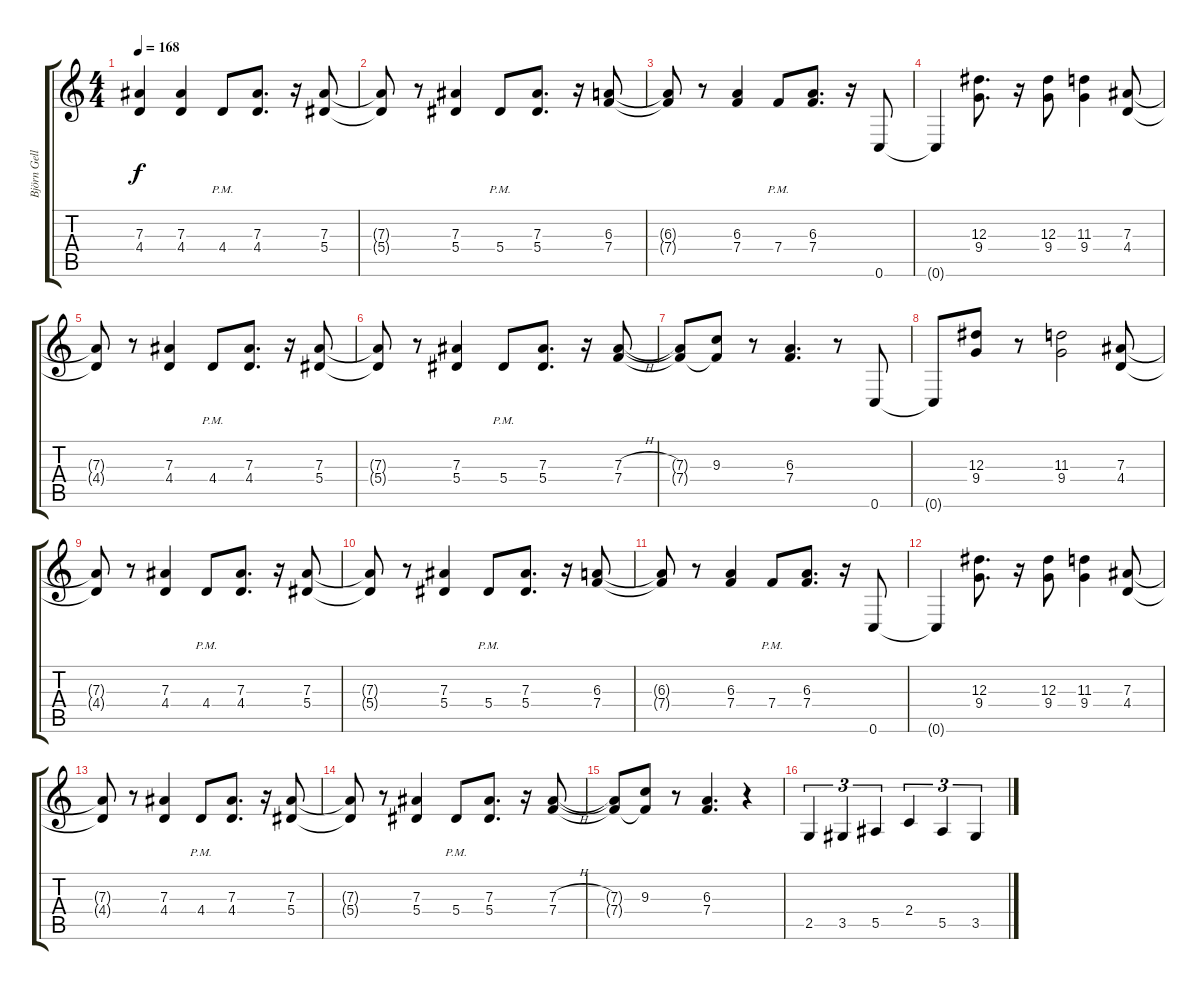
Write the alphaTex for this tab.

\track ("Björn Gellotte" "Björn Gell") {instrument distortionguitar}
\staff {score tabs}
\tuning (C4 G3 Eb3 Bb2 F2 C2) {hide}
\ts (4 4)
\tempo 168
\clef g2
\ks c
(7.3 4.4).4{dy f balance 8} (7.3 4.4).4 4.4{pm}.8 (7.3 4.4).8{d} r.16 (7.3 5.4).8 |
(7.3{t} 5.4{t}).8 r.8 (7.3 5.4).4 5.4{pm}.8 (7.3 5.4).8{d} r.16 (6.3 7.4).8 |
(6.3{t} 7.4{t}).8 r.8 (6.3 7.4).4 7.4{pm}.8 (6.3 7.4).8{d} r.16 0.6.8 |
0.6{t}.4 (12.3 9.4).8{d} r.16 (12.3 9.4).8 (11.3 9.4).4 (7.3 4.4).8 |
(7.3{t} 4.4{t}).8 r.8 (7.3 4.4).4 4.4{pm}.8 (7.3 4.4).8{d} r.16 (7.3 5.4).8 |
(7.3{t} 5.4{t}).8 r.8 (7.3 5.4).4 5.4{pm}.8 (7.3 5.4).8{d} r.16 (7.3{h} 7.4).8 |
(7.3{t} 7.4{t}).8 (9.3 7.4{t}).8 r.8 (6.3 7.4).4{d} r.8 0.6.8 |
0.6{t}.8 (12.3 9.4).8 r.8 (11.3 9.4).2 (7.3 4.4).8 |
(7.3{t} 4.4{t}).8 r.8 (7.3 4.4).4 4.4{pm}.8 (7.3 4.4).8{d} r.16 (7.3 5.4).8 |
(7.3{t} 5.4{t}).8 r.8 (7.3 5.4).4 5.4{pm}.8 (7.3 5.4).8{d} r.16 (6.3 7.4).8 |
(6.3{t} 7.4{t}).8 r.8 (6.3 7.4).4 7.4{pm}.8 (6.3 7.4).8{d} r.16 0.6.8 |
0.6{t}.4 (12.3 9.4).8{d} r.16 (12.3 9.4).8 (11.3 9.4).4 (7.3 4.4).8 |
(7.3{t} 4.4{t}).8 r.8 (7.3 4.4).4 4.4{pm}.8 (7.3 4.4).8{d} r.16 (7.3 5.4).8 |
(7.3{t} 5.4{t}).8 r.8 (7.3 5.4).4 5.4{pm}.8 (7.3 5.4).8{d} r.16 (7.3{h} 7.4).8 |
(7.3{t} 7.4{t}).8 (9.3 7.4{t}).8 r.8 (6.3 7.4).4{d} r.4 |
2.5.4{tu (3 2) balance 12} 3.5.4{tu (3 2)} 5.5.4{tu (3 2)} 2.4.4{tu (3 2)} 5.5.4{tu (3 2)} 3.5.4{tu (3 2)}
